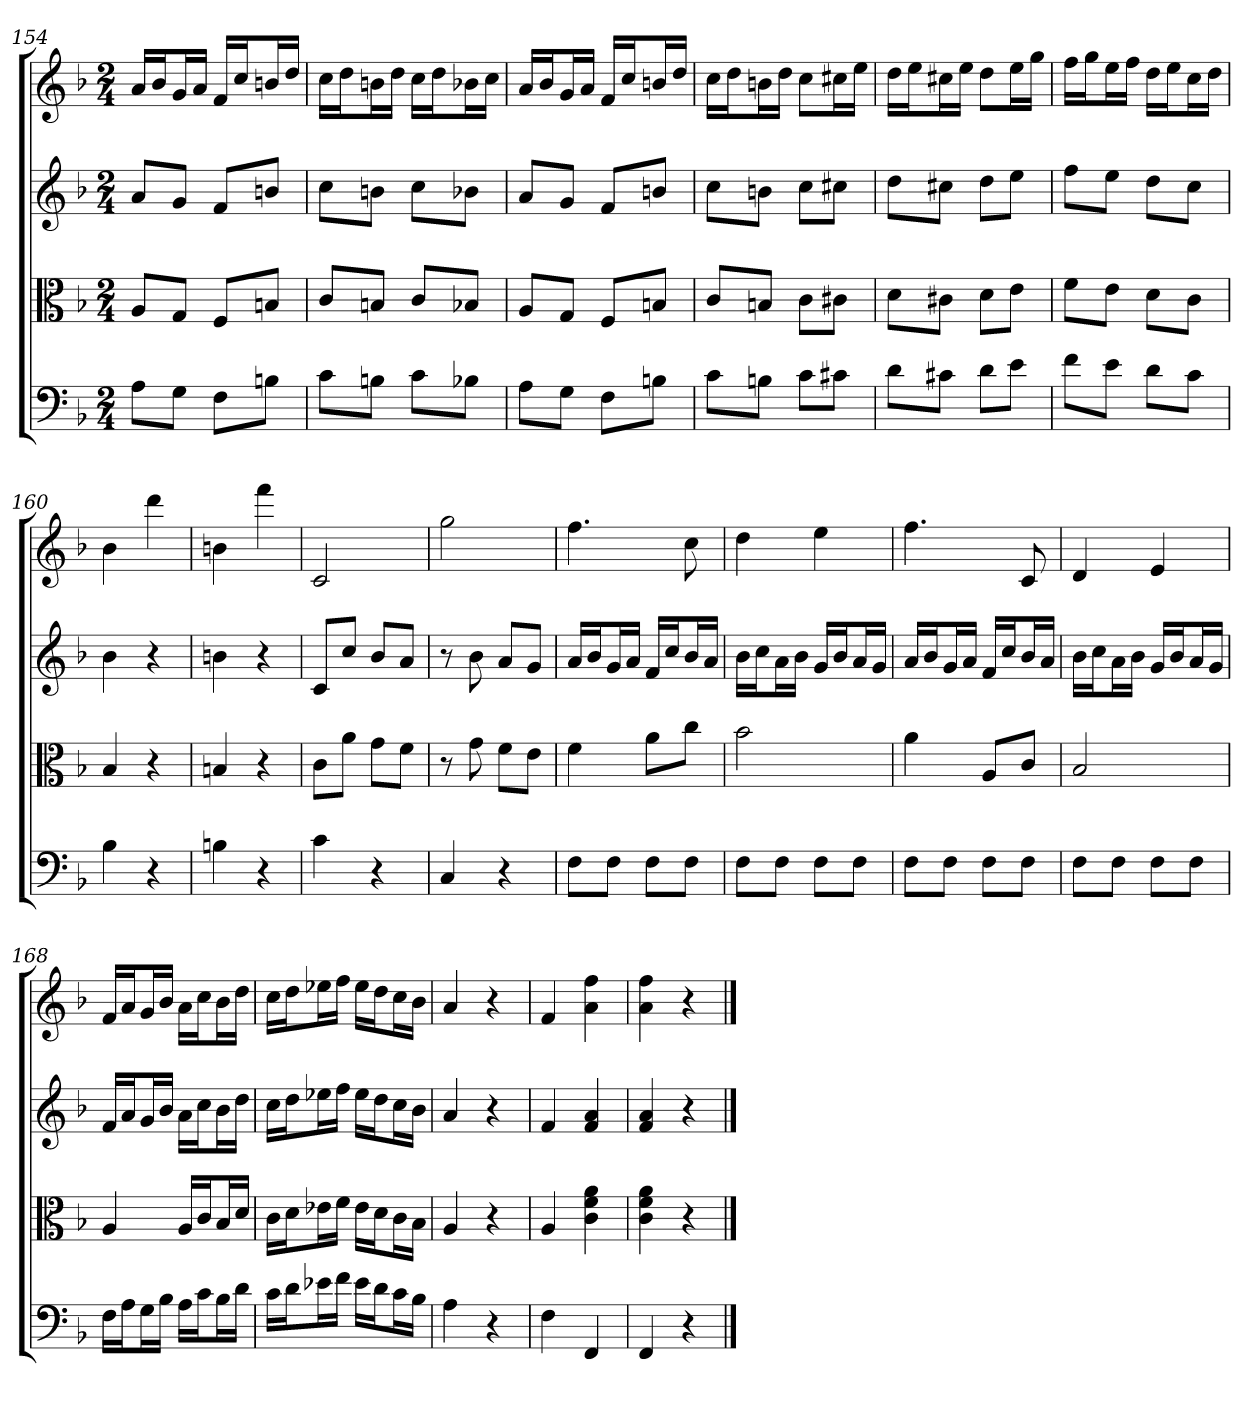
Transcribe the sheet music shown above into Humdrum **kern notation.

**kern	**kern	**kern	**kern
*part4	*part3	*part2	*part1
*staff4	*staff3	*staff2	*staff1
*clefF4	*clefC3	*	*
*k[b-]	*k[b-]	*k[b-]	*k[b-]
*F:	*F:	*F:	*F:
*M2/4	*M2/4	*M2/4	*M2/4
=154	=154	=154	=154
8A\L	8A/L	8aL	16aLL
.	.	.	16b-J
8G\J	8G/J	8gJ	16gL
.	.	.	16aJJ
8F\L	8F/L	8fL	16fLL
.	.	.	16ccJ
8Bn\J	8Bn/J	8bnJ	16bnL
.	.	.	16ddJJ
=155	=155	=155	=155
8c\L	8c/L	8ccL	16ccLL
.	.	.	16ddJ
8Bn\J	8Bn/J	8bnJ	16bnL
.	.	.	16ddJJ
8c\L	8c/L	8ccL	16ccLL
.	.	.	16ddJ
8B-X\J	8B-X/J	8b-XJ	16b-XL
.	.	.	16ccJJ
=156	=156	=156	=156
8A\L	8A/L	8aL	16aLL
.	.	.	16b-J
8G\J	8G/J	8gJ	16gL
.	.	.	16aJJ
8F\L	8F/L	8fL	16fLL
.	.	.	16ccJ
8Bn\J	8Bn/J	8bnJ	16bnL
.	.	.	16ddJJ
=157	=157	=157	=157
8c\L	8c/L	8ccL	16ccLL
.	.	.	16ddJ
8Bn\J	8Bn/J	8bnJ	16bnL
.	.	.	16ddJJ
8c\L	8c\L	8ccL	8ccL
8c#X\J	8c#X\J	8cc#XJ	16cc#XL
.	.	.	16eeJJ
=158	=158	=158	=158
8d\L	8d\L	8ddL	16ddLL
.	.	.	16eeJ
8c#X\J	8c#X\J	8cc#XJ	16cc#XL
.	.	.	16eeJJ
8d\L	8d\L	8ddL	8ddL
8e\J	8e\J	8eeJ	16eeL
.	.	.	16ggJJ
=159	=159	=159	=159
8f\L	8f\L	8ffL	16ffLL
.	.	.	16ggJ
8e\J	8e\J	8eeJ	16eeL
.	.	.	16ffJJ
8d\L	8d\L	8ddL	16ddLL
.	.	.	16eeJ
8c\J	8c\J	8ccJ	16ccL
.	.	.	16ddJJ
=160	=160	=160	=160
4B-	4B-	4b-	4b-
4r	4r	4r	4ddd
=161	=161	=161	=161
4Bn	4Bn	4bn	4bn
4r	4r	4r	4fff
=162	=162	=162	=162
4c	8c\L	8cL	2c
.	8a\J	8ccJ	.
4r	8g\L	8b-L	.
.	8f\J	8aJ	.
=163	=163	=163	=163
4C	8r	8r	2gg
.	8g	8b-	.
4r	8f\L	8aL	.
.	8e\J	8gJ	.
=164	=164	=164	=164
8F\L	4f	16aLL	4.ff
.	.	16b-J	.
8F\J	.	16gL	.
.	.	16aJJ	.
8F\L	8a\L	16fLL	.
.	.	16ccJ	.
8F\J	8cc\J	16b-L	8cc
.	.	16aJJ	.
=165	=165	=165	=165
8F\L	2b-	16b-LL	4dd
.	.	16ccJ	.
8F\J	.	16aL	.
.	.	16b-JJ	.
8F\L	.	16gLL	4ee
.	.	16b-J	.
8F\J	.	16aL	.
.	.	16gJJ	.
=166	=166	=166	=166
8F\L	4a	16aLL	4.ff
.	.	16b-J	.
8F\J	.	16gL	.
.	.	16aJJ	.
8F\L	8A/L	16fLL	.
.	.	16ccJ	.
8F\J	8c/J	16b-L	8c
.	.	16aJJ	.
=167	=167	=167	=167
8F\L	2B-	16b-LL	4d
.	.	16ccJ	.
8F\J	.	16aL	.
.	.	16b-JJ	.
8F\L	.	16gLL	4e
.	.	16b-J	.
8F\J	.	16aL	.
.	.	16gJJ	.
=168	=168	=168	=168
16F\LL	4A	16fLL	16fLL
16A\J	.	16aJ	16aJ
16G\L	.	16gL	16gL
16B-\JJ	.	16b-JJ	16b-JJ
16A\LL	16A/LL	16aLL	16aLL
16c\J	16c/J	16ccJ	16ccJ
16B-\L	16B-/L	16b-L	16b-L
16d\JJ	16d/JJ	16ddJJ	16ddJJ
=169	=169	=169	=169
16c\LL	16c\LL	16ccLL	16ccLL
16d\J	16d\J	16ddJ	16ddJ
16e-X\L	16e-X\L	16ee-XL	16ee-XL
16f\JJ	16f\JJ	16ffJJ	16ffJJ
16e-\LL	16e-\LL	16ee-LL	16ee-LL
16d\J	16d\J	16ddJ	16ddJ
16c\L	16c\L	16ccL	16ccL
16B-\JJ	16B-\JJ	16b-JJ	16b-JJ
=170	=170	=170	=170
4A	4A	4a	4a
4r	4r	4r	4r
=171	=171	=171	=171
4F	4A	4f	4f
4FF	4c 4f 4a	4f 4a	4a 4ff
=172	=172	=172	=172
4FF	4c 4f 4a	4f 4a	4a 4ff
4r	4r	4r	4r
==	==	==	==
*-	*-	*-	*-
